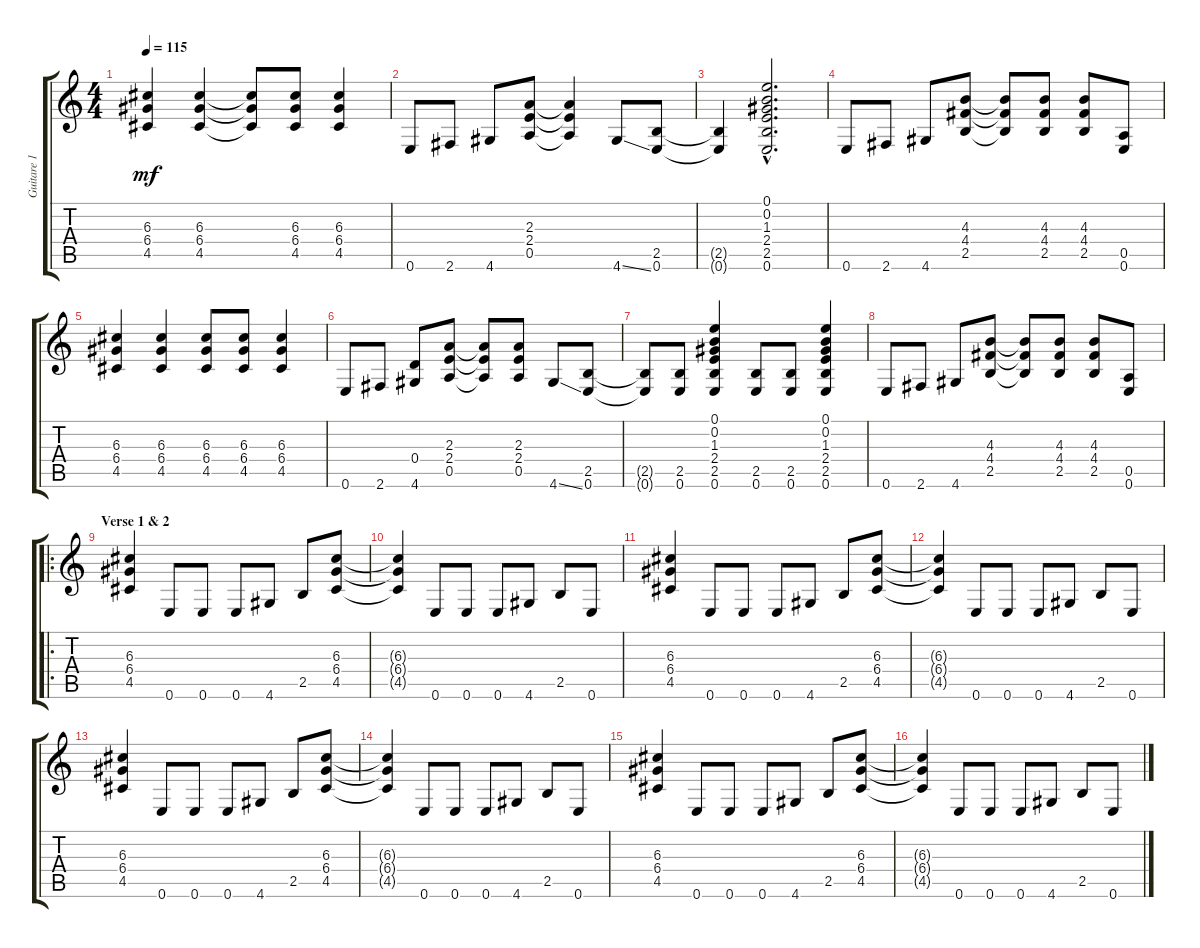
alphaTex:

\track ("Guitare 1" "Guitare 1") {instrument distortionguitar}
\staff {score tabs}
\tuning (E4 B3 G3 D3 A2 E2) {hide}
\ts (4 4)
\tempo 115
\clef g2
\ks c
(6.3 6.4 4.5).4{dy mf} (6.3 6.4 4.5).4 (6.3{t} 6.4{t} 4.5{t}).8 (6.3 6.4 4.5).8 (6.3 6.4 4.5).4 |
0.6.8 2.6.8 4.6.8 (2.3 2.4 0.5).8 (2.3{t} 2.4{t} 0.5{t}).4 4.6{ss}.8 (2.5 0.6).8 |
(2.5{t} 0.6{t}).4 (0.1{hac} 0.2{hac} 1.3{hac} 2.4{hac} 2.5{hac} 0.6{hac}).2{d} |
0.6.8 2.6.8 4.6.8 (4.3 4.4 2.5).8 (4.3{t} 4.4{t} 2.5{t}).8 (4.3 4.4 2.5).8 (4.3 4.4 2.5).8 (0.5 0.6).8 |
(6.3 6.4 4.5).4 (6.3 6.4 4.5).4 (6.3 6.4 4.5).8 (6.3 6.4 4.5).8 (6.3 6.4 4.5).4 |
0.6.8 2.6.8 (0.4 4.6).8 (2.3 2.4 0.5).8 (2.3{t} 2.4{t} 0.5{t}).8 (2.3 2.4 0.5).8 4.6{ss}.8 (2.5 0.6).8 |
(2.5{t} 0.6{t}).8 (2.5 0.6).8 (0.1 0.2 1.3 2.4 2.5 0.6).4 (2.5 0.6).8 (2.5 0.6).8 (0.1 0.2 1.3 2.4 2.5 0.6).4 |
0.6.8 2.6.8 4.6.8 (4.3 4.4 2.5).8 (4.3{t} 4.4{t} 2.5{t}).8 (4.3 4.4 2.5).8 (4.3 4.4 2.5).8 (0.5 0.6).8 |
\ro
\section ("" "Verse 1 & 2")
(6.3 6.4 4.5).4 0.6.8 0.6.8 0.6.8 4.6.8 2.5.8 (6.3 6.4 4.5).8 |
(6.3{t} 6.4{t} 4.5{t}).4 0.6.8 0.6.8 0.6.8 4.6.8 2.5.8 0.6.8 |
(6.3 6.4 4.5).4 0.6.8 0.6.8 0.6.8 4.6.8 2.5.8 (6.3 6.4 4.5).8 |
(6.3{t} 6.4{t} 4.5{t}).4 0.6.8 0.6.8 0.6.8 4.6.8 2.5.8 0.6.8 |
(6.3 6.4 4.5).4 0.6.8 0.6.8 0.6.8 4.6.8 2.5.8 (6.3 6.4 4.5).8 |
(6.3{t} 6.4{t} 4.5{t}).4 0.6.8 0.6.8 0.6.8 4.6.8 2.5.8 0.6.8 |
(6.3 6.4 4.5).4 0.6.8 0.6.8 0.6.8 4.6.8 2.5.8 (6.3 6.4 4.5).8 |
(6.3{t} 6.4{t} 4.5{t}).4 0.6.8 0.6.8 0.6.8 4.6.8 2.5.8 0.6.8
